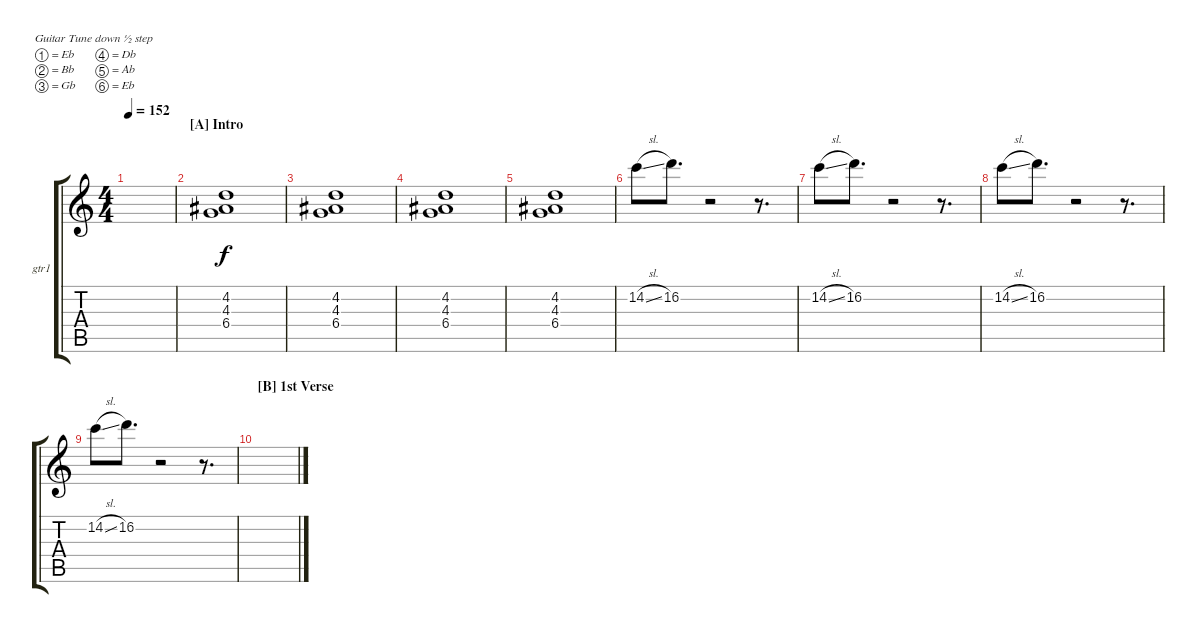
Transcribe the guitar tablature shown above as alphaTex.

\defaultSystemsLayout 4
\bracketExtendMode groupsimilarinstruments
\firstSystemTrackNameOrientation horizontal
\otherSystemsTrackNameOrientation horizontal
\track ("Lead guitar" "gtr1") {instrument electricguitarclean}
\staff {score tabs}
\tuning (Eb4 Bb3 Gb3 Db3 Ab2 Eb2)
\ts (4 4)
\tempo 152
\clef g2
\ks c
|
\section ("A" "Intro")
(6.4 4.3 4.2).1 |
(4.3 4.2 6.4).1 |
(6.4 4.3 4.2).1 |
(4.2 4.3 6.4).1 |
14.2{sl}.8 16.2.8{d} r.2 r.8{d} |
14.2{sl}.8 16.2.8{d} r.2 r.8{d} |
14.2{sl}.8 16.2.8{d} r.2 r.8{d} |
14.2{sl}.8 16.2.8{d} r.2 r.8{d} |
\section ("B" "1st Verse")
